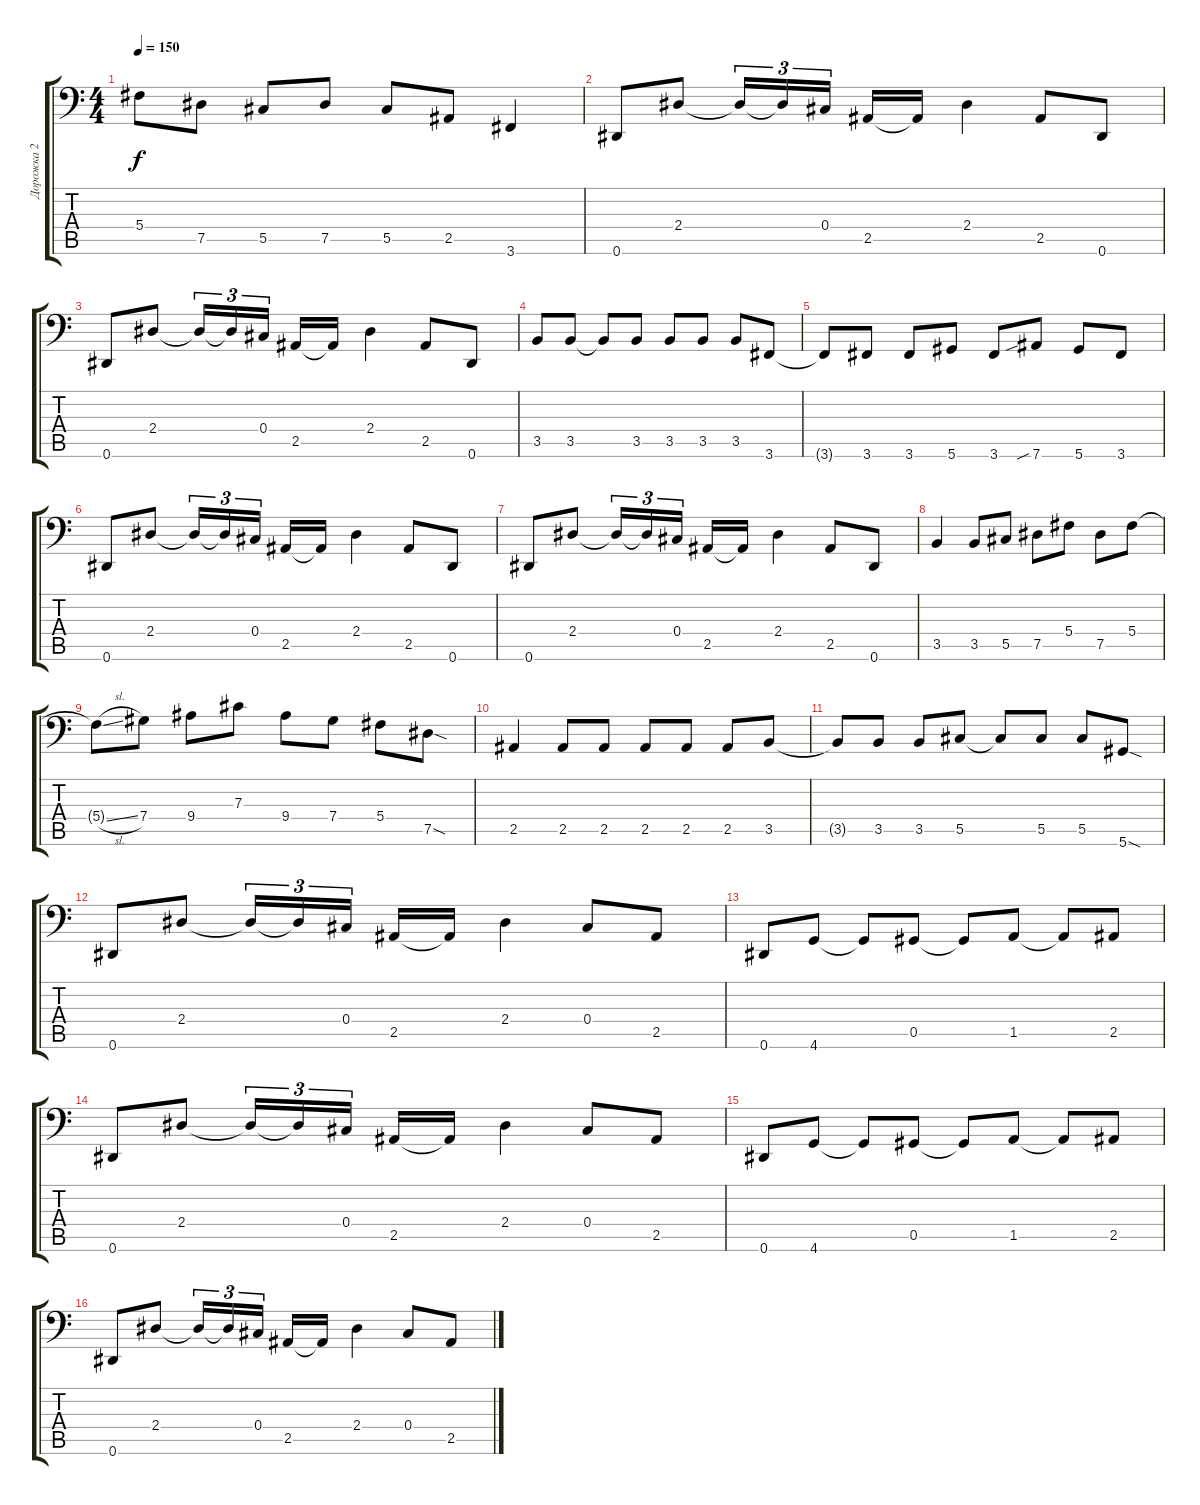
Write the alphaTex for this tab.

\track ("Дорожка 2" "Дорожка 2") {instrument electricbassfinger}
\staff {score tabs}
\tuning (Eb3 Bb2 Gb2 Db2 Ab1 Eb1) {hide}
\ts (4 4)
\tempo 150
\clef f4
\ks c
5.4{t}.8{dy f} 7.5.8 5.5.8 7.5.8 5.5.8 2.5.8 3.6.4 |
0.6.8 2.4.8 2.4{t}.16{tu (3 2)} 2.4{t}.16{tu (3 2)} 0.4.16{tu (3 2) beam splitsecondary} 2.5.16 2.5{t}.16 2.4.4 2.5.8 0.6.8 |
0.6.8 2.4.8 2.4{t}.16{tu (3 2)} 2.4{t}.16{tu (3 2)} 0.4.16{tu (3 2) beam splitsecondary} 2.5.16 2.5{t}.16 2.4.4 2.5.8 0.6.8 |
3.5.8 3.5.8 3.5{t}.8 3.5.8 3.5.8 3.5.8 3.5.8 3.6.8 |
3.6{t}.8 3.6.8 3.6.8 5.6.8 3.6.8 7.6{sib}.8 5.6.8 3.6.8 |
0.6.8 2.4.8 2.4{t}.16{tu (3 2)} 2.4{t}.16{tu (3 2)} 0.4.16{tu (3 2) beam splitsecondary} 2.5.16 2.5{t}.16 2.4.4 2.5.8 0.6.8 |
0.6.8 2.4.8 2.4{t}.16{tu (3 2)} 2.4{t}.16{tu (3 2)} 0.4.16{tu (3 2) beam splitsecondary} 2.5.16 2.5{t}.16 2.4.4 2.5.8 0.6.8 |
3.5.4 3.5.8 5.5.8 7.5.8 5.4.8 7.5.8 5.4.8 |
5.4{sl t}.8 7.4.8 9.4.8 7.3.8 9.4.8 7.4.8 5.4.8 7.5{sod}.8 |
2.5.4 2.5.8 2.5.8 2.5.8 2.5.8 2.5.8 3.5.8 |
3.5{t}.8 3.5.8 3.5.8 5.5.8 5.5{t}.8 5.5.8 5.5.8 5.6{sod}.8 |
0.6.8 2.4.8 2.4{t}.16{tu (3 2)} 2.4{t}.16{tu (3 2)} 0.4.16{tu (3 2) beam splitsecondary} 2.5.16 2.5{t}.16 2.4.4 0.4.8 2.5.8 |
0.6.8 4.6.8 4.6{t}.8 0.5.8 0.5{t}.8 1.5.8 1.5{t}.8 2.5.8 |
0.6.8 2.4.8 2.4{t}.16{tu (3 2)} 2.4{t}.16{tu (3 2)} 0.4.16{tu (3 2) beam splitsecondary} 2.5.16 2.5{t}.16 2.4.4 0.4.8 2.5.8 |
0.6.8 4.6.8 4.6{t}.8 0.5.8 0.5{t}.8 1.5.8 1.5{t}.8 2.5.8 |
0.6.8 2.4.8 2.4{t}.16{tu (3 2)} 2.4{t}.16{tu (3 2)} 0.4.16{tu (3 2) beam splitsecondary} 2.5.16 2.5{t}.16 2.4.4 0.4.8 2.5.8
